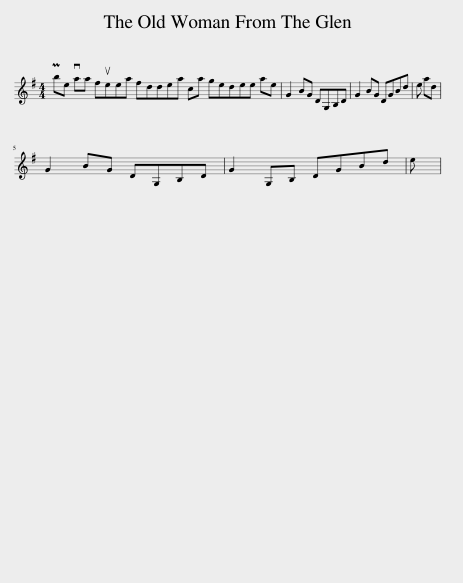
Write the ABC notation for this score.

X:1
L:1/8
M:4/4
I:linebreak $
K:G
V:1 treble
V:1
 Pbe vaa fueea fddea ca gedee ae | G2 BG DG,B,D | G2 BG DGBd | e ad |$ G2 BG DG,B,D | %5
 G2 G,B, DGBd | e | %7
